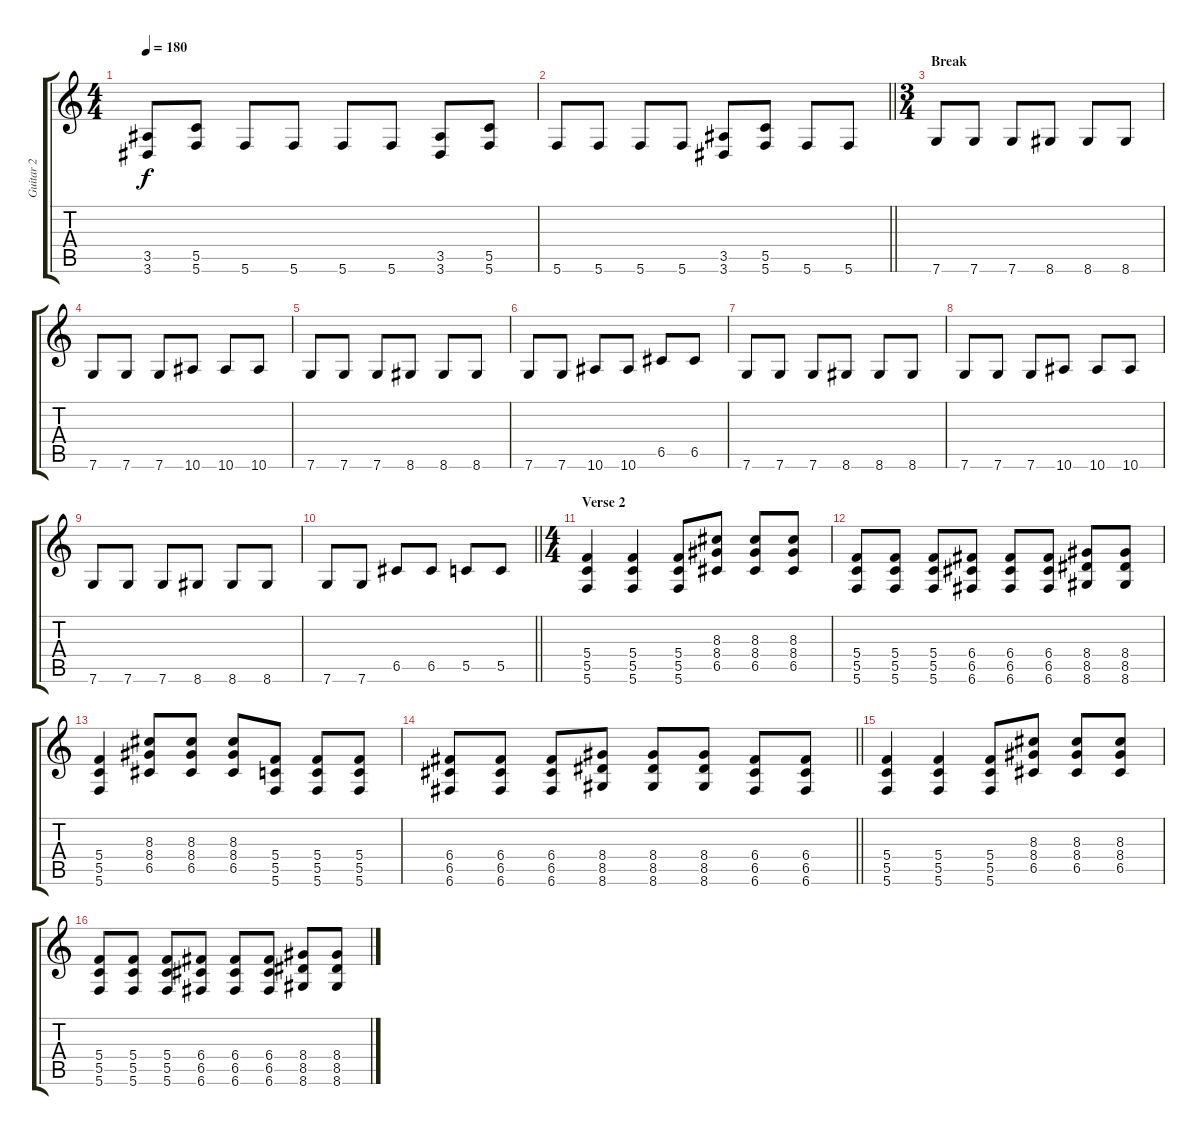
\track ("Guitar 2" "Guitar 2") {instrument distortionguitar}
\staff {score tabs}
\tuning (D4 A3 F3 C3 G2 C2) {hide}
\ts (4 4)
\tempo 180
\clef g2
\ks c
(3.5 3.6).8{dy f} (5.5 5.6).8 5.6.8 5.6.8 5.6.8 5.6.8 (3.5 3.6).8 (5.5 5.6).8 |
\barLineRight lightlight
5.6.8 5.6.8 5.6.8 5.6.8 (3.5 3.6).8 (5.5 5.6).8 5.6.8 5.6.8 |
\ts (3 4)
\section ("" "Break")
7.6.8 7.6.8 7.6.8 8.6.8 8.6.8 8.6.8 |
7.6.8 7.6.8 7.6.8 10.6.8 10.6.8 10.6.8 |
7.6.8 7.6.8 7.6.8 8.6.8 8.6.8 8.6.8 |
7.6.8 7.6.8 10.6.8 10.6.8 6.5.8 6.5.8 |
7.6.8 7.6.8 7.6.8 8.6.8 8.6.8 8.6.8 |
7.6.8 7.6.8 7.6.8 10.6.8 10.6.8 10.6.8 |
7.6.8 7.6.8 7.6.8 8.6.8 8.6.8 8.6.8 |
\barLineRight lightlight
7.6.8 7.6.8 6.5.8 6.5.8 5.5.8 5.5.8 |
\ts (4 4)
\section ("" "Verse 2")
(5.4 5.5 5.6).4 (5.4 5.5 5.6).4 (5.4 5.5 5.6).8 (8.3 8.4 6.5).8 (8.3 8.4 6.5).8 (8.3 8.4 6.5).8 |
(5.4 5.5 5.6).8 (5.4 5.5 5.6).8 (5.4 5.5 5.6).8 (6.4 6.5 6.6).8 (6.4 6.5 6.6).8 (6.4 6.5 6.6).8 (8.4 8.5 8.6).8 (8.4 8.5 8.6).8 |
(5.4 5.5 5.6).4 (8.3 8.4 6.5).8 (8.3 8.4 6.5).8 (8.3 8.4 6.5).8 (5.4 5.5 5.6).8 (5.4 5.5 5.6).8 (5.4 5.5 5.6).8 |
\barLineRight lightlight
(6.4 6.5 6.6).8 (6.4 6.5 6.6).8 (6.4 6.5 6.6).8 (8.4 8.5 8.6).8 (8.4 8.5 8.6).8 (8.4 8.5 8.6).8 (6.4 6.5 6.6).8 (6.4 6.5 6.6).8 |
(5.4 5.5 5.6).4 (5.4 5.5 5.6).4 (5.4 5.5 5.6).8 (8.3 8.4 6.5).8 (8.3 8.4 6.5).8 (8.3 8.4 6.5).8 |
(5.4 5.5 5.6).8 (5.4 5.5 5.6).8 (5.4 5.5 5.6).8 (6.4 6.5 6.6).8 (6.4 6.5 6.6).8 (6.4 6.5 6.6).8 (8.4 8.5 8.6).8 (8.4 8.5 8.6).8
